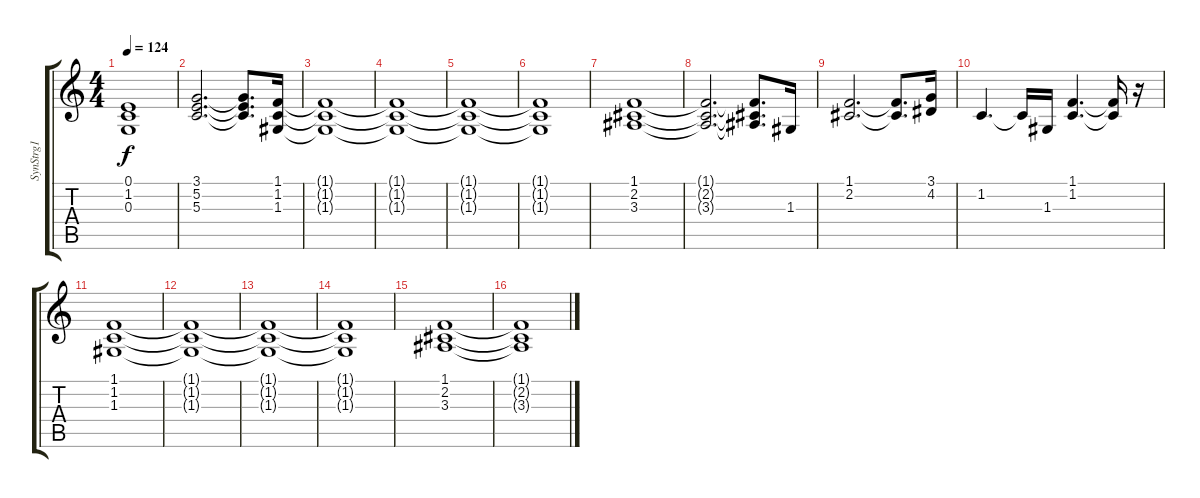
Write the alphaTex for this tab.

\track ("SynStrg1" "SynStrg1") {instrument synthstrings1}
\staff {score tabs}
\tuning (E4 B3 G3 D3 A2 E2) {hide}
\ts (4 4)
\tempo 124
\clef g2
\ks c
(0.1 1.2 0.3).1{dy f} |
(3.1 5.2 5.3).2{d} (3.1{t} 5.2{t} 5.3{t}).8{d} (1.1 1.2 1.3).16 |
(1.1{t} 1.2{t} 1.3{t}).1 |
(1.1{t} 1.2{t} 1.3{t}).1 |
(1.1{t} 1.2{t} 1.3{t}).1 |
(1.1{t} 1.2{t} 1.3{t}).1 |
(1.1 2.2 3.3).1 |
(1.1{t} 2.2{t} 3.3{t}).2{d} (1.1{t} 2.2{t} 3.3{t}).8{d} 1.3.16 |
(1.1 2.2).2{d} (1.1{t} 2.2{t}).8{d} (3.1 4.2).16 |
1.2.4{d} 1.2{t}.16 1.3.16 (1.1 1.2).4{d} (1.1{t} 1.2{t}).16 r.16 |
(1.1 1.2 1.3).1 |
(1.1{t} 1.2{t} 1.3{t}).1 |
(1.1{t} 1.2{t} 1.3{t}).1 |
(1.1{t} 1.2{t} 1.3{t}).1 |
(1.1 2.2 3.3).1 |
(1.1{t} 2.2{t} 3.3{t}).1
